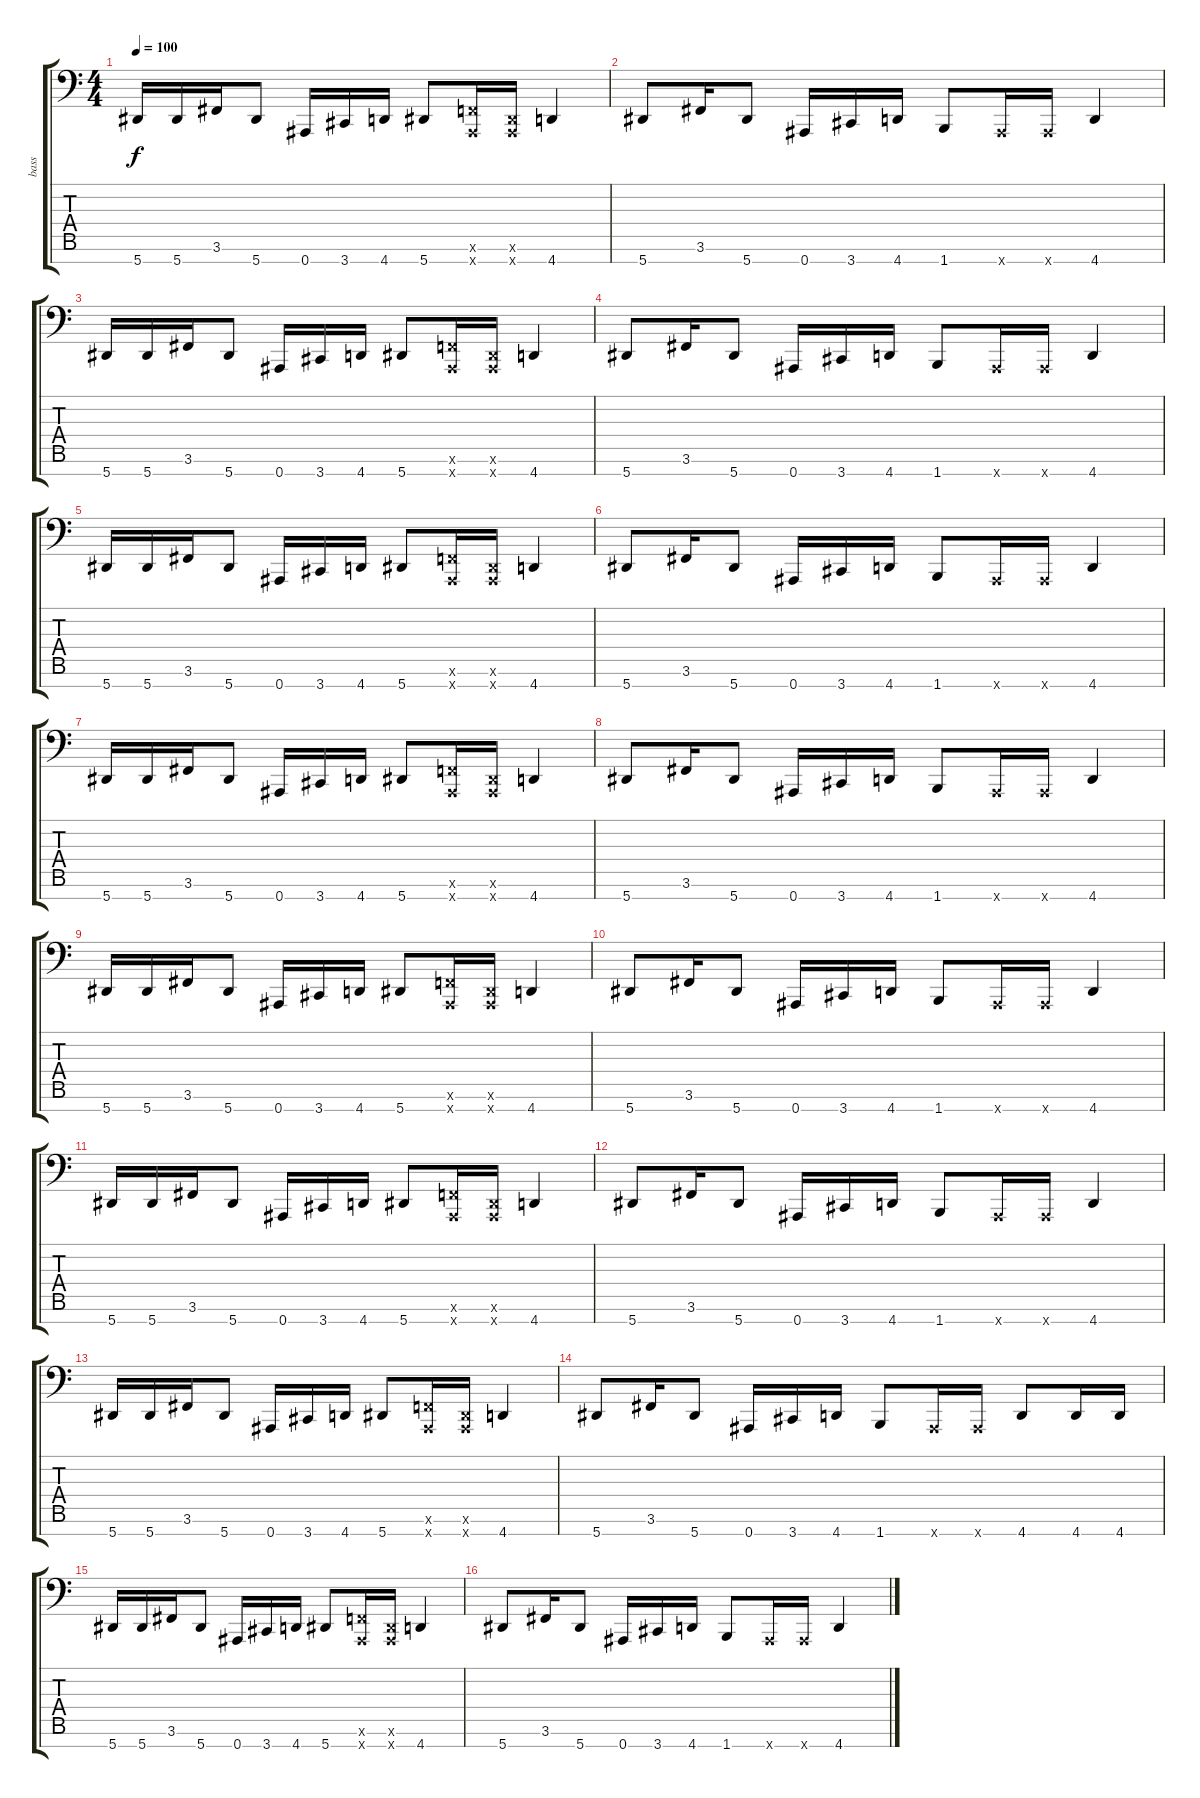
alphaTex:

\track ("bass" "bass") {instrument electricbassfinger}
\staff {score tabs}
\tuning (Eb3 Bb2 Gb2 Db2 Ab1 Eb1 Bb0) {hide}
\ts (4 4)
\tempo 100
\clef f4
\ks c
5.7.16{dy f} 5.7.16 3.6.16 5.7.8 0.7.16 3.7.16 4.7.16 5.7.8 (2.6{x} 0.7{x}).16 (0.6{x} 0.7{x}).16 4.7.4 |
5.7.8 3.6.16 5.7.8 0.7.16 3.7.16 4.7.16 1.7.8 0.7{x}.16 0.7{x}.16 4.7.4 |
5.7.16 5.7.16 3.6.16 5.7.8 0.7.16 3.7.16 4.7.16 5.7.8 (2.6{x} 0.7{x}).16 (0.6{x} 0.7{x}).16 4.7.4 |
5.7.8 3.6.16 5.7.8 0.7.16 3.7.16 4.7.16 1.7.8 0.7{x}.16 0.7{x}.16 4.7.4 |
5.7.16 5.7.16 3.6.16 5.7.8 0.7.16 3.7.16 4.7.16 5.7.8 (2.6{x} 0.7{x}).16 (0.6{x} 0.7{x}).16 4.7.4 |
5.7.8 3.6.16 5.7.8 0.7.16 3.7.16 4.7.16 1.7.8 0.7{x}.16 0.7{x}.16 4.7.4 |
5.7.16 5.7.16 3.6.16 5.7.8 0.7.16 3.7.16 4.7.16 5.7.8 (2.6{x} 0.7{x}).16 (0.6{x} 0.7{x}).16 4.7.4 |
5.7.8 3.6.16 5.7.8 0.7.16 3.7.16 4.7.16 1.7.8 0.7{x}.16 0.7{x}.16 4.7.4 |
5.7.16 5.7.16 3.6.16 5.7.8 0.7.16 3.7.16 4.7.16 5.7.8 (2.6{x} 0.7{x}).16 (0.6{x} 0.7{x}).16 4.7.4 |
5.7.8 3.6.16 5.7.8 0.7.16 3.7.16 4.7.16 1.7.8 0.7{x}.16 0.7{x}.16 4.7.4 |
5.7.16 5.7.16 3.6.16 5.7.8 0.7.16 3.7.16 4.7.16 5.7.8 (2.6{x} 0.7{x}).16 (0.6{x} 0.7{x}).16 4.7.4 |
5.7.8 3.6.16 5.7.8 0.7.16 3.7.16 4.7.16 1.7.8 0.7{x}.16 0.7{x}.16 4.7.4 |
5.7.16 5.7.16 3.6.16 5.7.8 0.7.16 3.7.16 4.7.16 5.7.8 (2.6{x} 0.7{x}).16 (0.6{x} 0.7{x}).16 4.7.4 |
5.7.8 3.6.16 5.7.8 0.7.16 3.7.16 4.7.16 1.7.8 0.7{x}.16 0.7{x}.16 4.7.8 4.7.16 4.7.16 |
5.7.16 5.7.16 3.6.16 5.7.8 0.7.16 3.7.16 4.7.16 5.7.8 (2.6{x} 0.7{x}).16 (0.6{x} 0.7{x}).16 4.7.4 |
5.7.8 3.6.16 5.7.8 0.7.16 3.7.16 4.7.16 1.7.8 0.7{x}.16 0.7{x}.16 4.7.4
